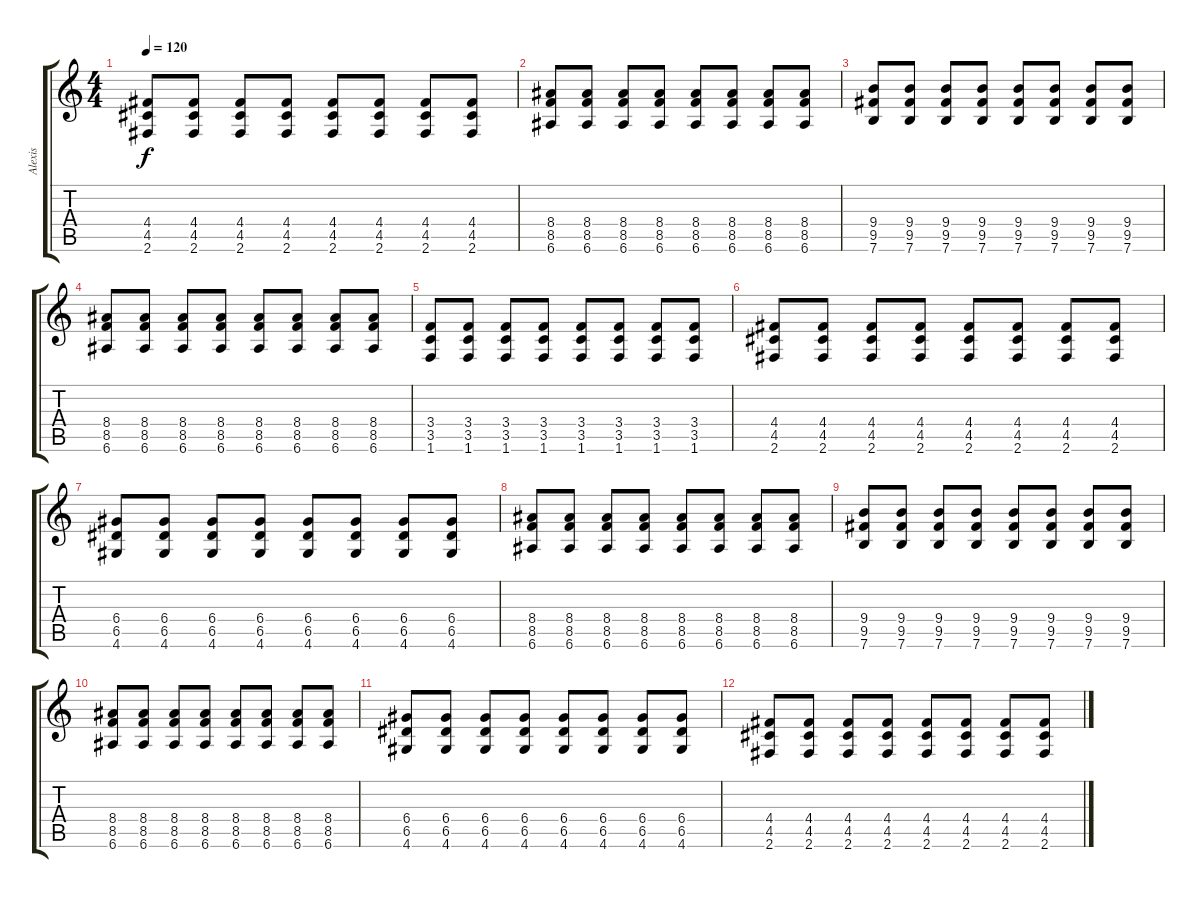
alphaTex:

\track ("Alexis" "Alexis") {instrument overdrivenguitar}
\staff {score tabs}
\tuning (E4 B3 G3 D3 A2 E2) {hide}
\ts (4 4)
\tempo 120
\clef g2
\ks c
(4.4 4.5 2.6).8{dy f} (4.4 4.5 2.6).8 (4.4 4.5 2.6).8 (4.4 4.5 2.6).8 (4.4 4.5 2.6).8 (4.4 4.5 2.6).8 (4.4 4.5 2.6).8 (4.4 4.5 2.6).8 |
(8.4 8.5 6.6).8 (8.4 8.5 6.6).8 (8.4 8.5 6.6).8 (8.4 8.5 6.6).8 (8.4 8.5 6.6).8 (8.4 8.5 6.6).8 (8.4 8.5 6.6).8 (8.4 8.5 6.6).8 |
(9.4 9.5 7.6).8 (9.4 9.5 7.6).8 (9.4 9.5 7.6).8 (9.4 9.5 7.6).8 (9.4 9.5 7.6).8 (9.4 9.5 7.6).8 (9.4 9.5 7.6).8 (9.4 9.5 7.6).8 |
(8.4 8.5 6.6).8 (8.4 8.5 6.6).8 (8.4 8.5 6.6).8 (8.4 8.5 6.6).8 (8.4 8.5 6.6).8 (8.4 8.5 6.6).8 (8.4 8.5 6.6).8 (8.4 8.5 6.6).8 |
(3.4 3.5 1.6).8 (3.4 3.5 1.6).8 (3.4 3.5 1.6).8 (3.4 3.5 1.6).8 (3.4 3.5 1.6).8 (3.4 3.5 1.6).8 (3.4 3.5 1.6).8 (3.4 3.5 1.6).8 |
(4.4 4.5 2.6).8 (4.4 4.5 2.6).8 (4.4 4.5 2.6).8 (4.4 4.5 2.6).8 (4.4 4.5 2.6).8 (4.4 4.5 2.6).8 (4.4 4.5 2.6).8 (4.4 4.5 2.6).8 |
(6.4 6.5 4.6).8 (6.4 6.5 4.6).8 (6.4 6.5 4.6).8 (6.4 6.5 4.6).8 (6.4 6.5 4.6).8 (6.4 6.5 4.6).8 (6.4 6.5 4.6).8 (6.4 6.5 4.6).8 |
(8.4 8.5 6.6).8 (8.4 8.5 6.6).8 (8.4 8.5 6.6).8 (8.4 8.5 6.6).8 (8.4 8.5 6.6).8 (8.4 8.5 6.6).8 (8.4 8.5 6.6).8 (8.4 8.5 6.6).8 |
(9.4 9.5 7.6).8 (9.4 9.5 7.6).8 (9.4 9.5 7.6).8 (9.4 9.5 7.6).8 (9.4 9.5 7.6).8 (9.4 9.5 7.6).8 (9.4 9.5 7.6).8 (9.4 9.5 7.6).8 |
(8.4 8.5 6.6).8 (8.4 8.5 6.6).8 (8.4 8.5 6.6).8 (8.4 8.5 6.6).8 (8.4 8.5 6.6).8 (8.4 8.5 6.6).8 (8.4 8.5 6.6).8 (8.4 8.5 6.6).8 |
(6.4 6.5 4.6).8 (6.4 6.5 4.6).8 (6.4 6.5 4.6).8 (6.4 6.5 4.6).8 (6.4 6.5 4.6).8 (6.4 6.5 4.6).8 (6.4 6.5 4.6).8 (6.4 6.5 4.6).8 |
(4.4 4.5 2.6).8 (4.4 4.5 2.6).8 (4.4 4.5 2.6).8 (4.4 4.5 2.6).8 (4.4 4.5 2.6).8 (4.4 4.5 2.6).8 (4.4 4.5 2.6).8 (4.4 4.5 2.6).8
